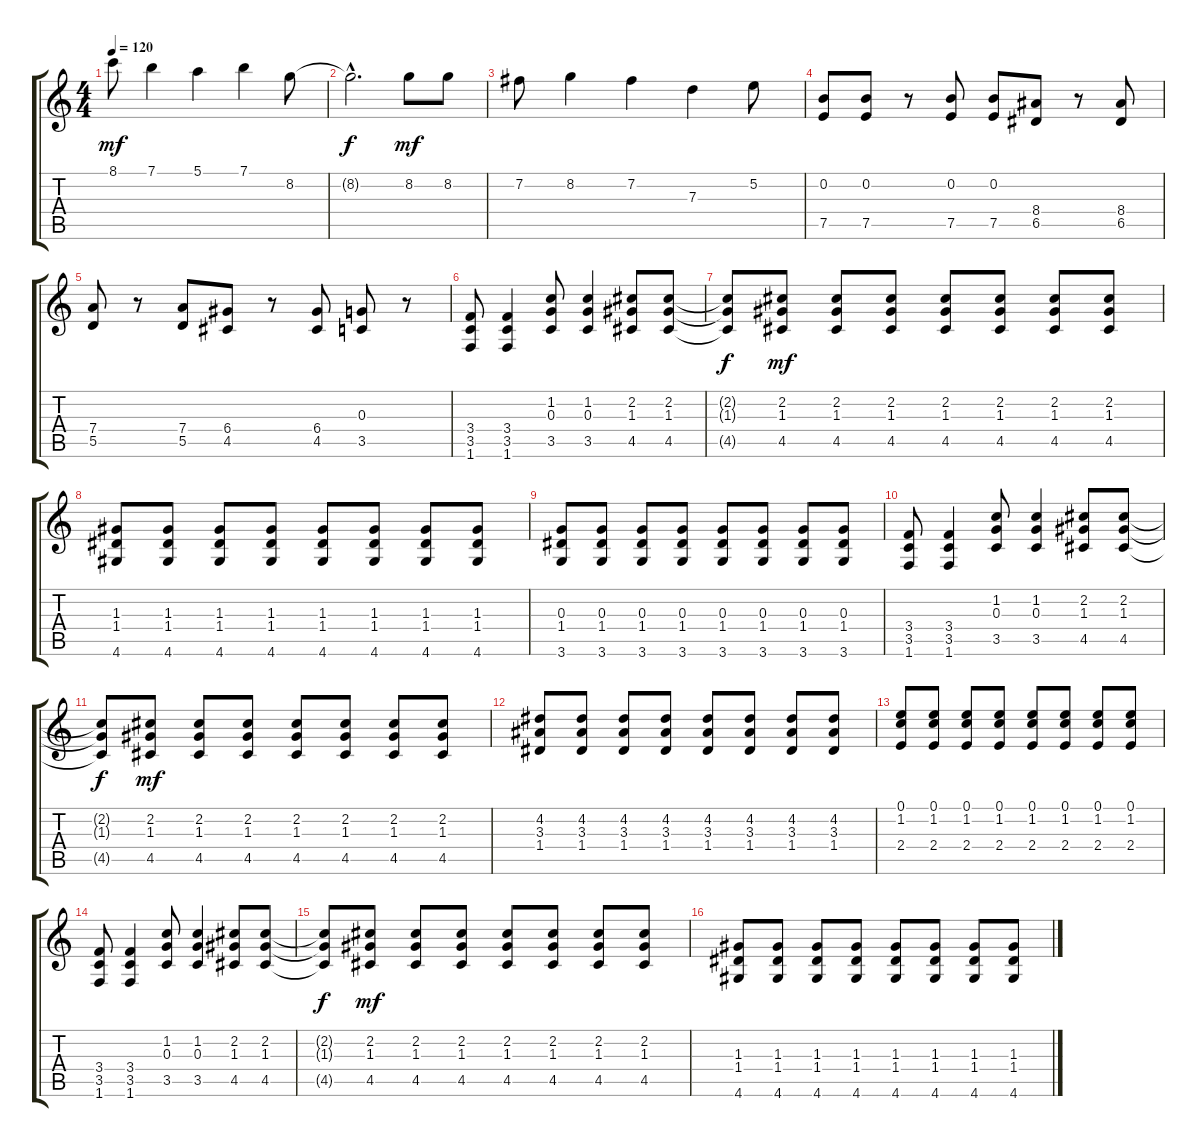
\track "" {instrument distortionguitar}
\staff {score tabs}
\tuning (E4 B3 G3 D3 A2 E2) {hide}
\ts (4 4)
\tempo 120
\clef g2
\ks c
8.1.8{dy mf} 7.1.4 5.1.4 7.1.4 8.2.8 |
8.2{hac t}.2{d dy f} 8.2.8{dy mf} 8.2.8 |
7.2.8 8.2.4 7.2.4 7.3.4 5.2.8 |
(0.2 7.5).8 (0.2 7.5).8 r.8 (0.2 7.5).8 (0.2 7.5).8 (8.4 6.5).8 r.8 (8.4 6.5).8 |
(7.4 5.5).8 r.8 (7.4 5.5).8 (6.4 4.5).8 r.8 (6.4 4.5).8 (0.3 3.5).8 r.8 |
(3.4 3.5 1.6).8 (3.4 3.5 1.6).4 (1.2 0.3 3.5).8 (1.2 0.3 3.5).4 (2.2 1.3 4.5).8 (2.2 1.3 4.5).8 |
(2.2{t} 1.3{t} 4.5{t}).8{dy f} (2.2 1.3 4.5).8{dy mf} (2.2 1.3 4.5).8 (2.2 1.3 4.5).8 (2.2 1.3 4.5).8 (2.2 1.3 4.5).8 (2.2 1.3 4.5).8 (2.2 1.3 4.5).8 |
(1.3 1.4 4.6).8 (1.3 1.4 4.6).8 (1.3 1.4 4.6).8 (1.3 1.4 4.6).8 (1.3 1.4 4.6).8 (1.3 1.4 4.6).8 (1.3 1.4 4.6).8 (1.3 1.4 4.6).8 |
(0.3 1.4 3.6).8 (0.3 1.4 3.6).8 (0.3 1.4 3.6).8 (0.3 1.4 3.6).8 (0.3 1.4 3.6).8 (0.3 1.4 3.6).8 (0.3 1.4 3.6).8 (0.3 1.4 3.6).8 |
(3.4 3.5 1.6).8 (3.4 3.5 1.6).4 (1.2 0.3 3.5).8 (1.2 0.3 3.5).4 (2.2 1.3 4.5).8 (2.2 1.3 4.5).8 |
(2.2{t} 1.3{t} 4.5{t}).8{dy f} (2.2 1.3 4.5).8{dy mf} (2.2 1.3 4.5).8 (2.2 1.3 4.5).8 (2.2 1.3 4.5).8 (2.2 1.3 4.5).8 (2.2 1.3 4.5).8 (2.2 1.3 4.5).8 |
(4.2 3.3 1.4).8 (4.2 3.3 1.4).8 (4.2 3.3 1.4).8 (4.2 3.3 1.4).8 (4.2 3.3 1.4).8 (4.2 3.3 1.4).8 (4.2 3.3 1.4).8 (4.2 3.3 1.4).8 |
(0.1 1.2 2.4).8 (0.1 1.2 2.4).8 (0.1 1.2 2.4).8 (0.1 1.2 2.4).8 (0.1 1.2 2.4).8 (0.1 1.2 2.4).8 (0.1 1.2 2.4).8 (0.1 1.2 2.4).8 |
(3.4 3.5 1.6).8 (3.4 3.5 1.6).4 (1.2 0.3 3.5).8 (1.2 0.3 3.5).4 (2.2 1.3 4.5).8 (2.2 1.3 4.5).8 |
(2.2{t} 1.3{t} 4.5{t}).8{dy f} (2.2 1.3 4.5).8{dy mf} (2.2 1.3 4.5).8 (2.2 1.3 4.5).8 (2.2 1.3 4.5).8 (2.2 1.3 4.5).8 (2.2 1.3 4.5).8 (2.2 1.3 4.5).8 |
(1.3 1.4 4.6).8 (1.3 1.4 4.6).8 (1.3 1.4 4.6).8 (1.3 1.4 4.6).8 (1.3 1.4 4.6).8 (1.3 1.4 4.6).8 (1.3 1.4 4.6).8 (1.3 1.4 4.6).8
